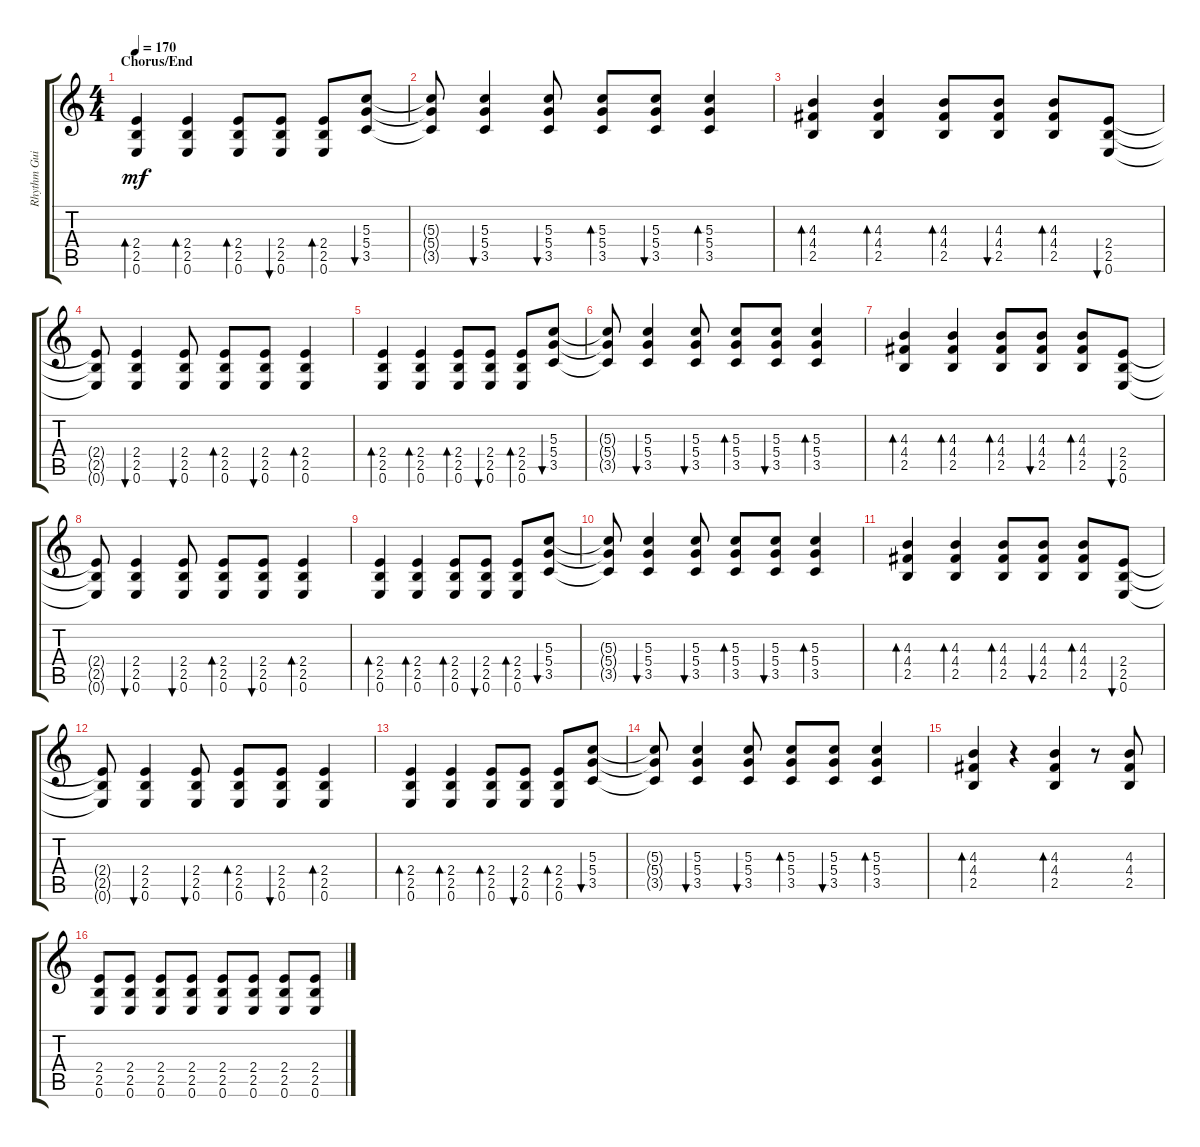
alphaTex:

\track ("Rhythm Guitar" "Rhythm Gui") {instrument overdrivenguitar}
\staff {score tabs}
\tuning (E4 B3 G3 D3 A2 E2) {hide}
\ts (4 4)
\section ("" "Chorus/End")
\tempo 170
\clef g2
\ks c
(2.4 2.5 0.6).4{bd 30 dy mf} (2.4 2.5 0.6).4{bd 30} (2.4 2.5 0.6).8{bd 30} (2.4 2.5 0.6).8{bu 30} (2.4 2.5 0.6).8{bd 30} (5.3 5.4 3.5).8{bu 30} |
(5.3{t} 5.4{t} 3.5{t}).8 (5.3 5.4 3.5).4{bu 30} (5.3 5.4 3.5).8{bu 30} (5.3 5.4 3.5).8{bd 30} (5.3 5.4 3.5).8{bu 30} (5.3 5.4 3.5).4{bd 30} |
(4.3 4.4 2.5).4{bd 30} (4.3 4.4 2.5).4{bd 30} (4.3 4.4 2.5).8{bd 30} (4.3 4.4 2.5).8{bu 30} (4.3 4.4 2.5).8{bd 30} (2.4 2.5 0.6).8{bu 30} |
(2.4{t} 2.5{t} 0.6{t}).8 (2.4 2.5 0.6).4{bu 30} (2.4 2.5 0.6).8{bu 30} (2.4 2.5 0.6).8{bd 30} (2.4 2.5 0.6).8{bu 30} (2.4 2.5 0.6).4{bd 30} |
(2.4 2.5 0.6).4{bd 30} (2.4 2.5 0.6).4{bd 30} (2.4 2.5 0.6).8{bd 30} (2.4 2.5 0.6).8{bu 30} (2.4 2.5 0.6).8{bd 30} (5.3 5.4 3.5).8{bu 30} |
(5.3{t} 5.4{t} 3.5{t}).8 (5.3 5.4 3.5).4{bu 30} (5.3 5.4 3.5).8{bu 30} (5.3 5.4 3.5).8{bd 30} (5.3 5.4 3.5).8{bu 30} (5.3 5.4 3.5).4{bd 30} |
(4.3 4.4 2.5).4{bd 30} (4.3 4.4 2.5).4{bd 30} (4.3 4.4 2.5).8{bd 30} (4.3 4.4 2.5).8{bu 30} (4.3 4.4 2.5).8{bd 30} (2.4 2.5 0.6).8{bu 30} |
(2.4{t} 2.5{t} 0.6{t}).8 (2.4 2.5 0.6).4{bu 30} (2.4 2.5 0.6).8{bu 30} (2.4 2.5 0.6).8{bd 30} (2.4 2.5 0.6).8{bu 30} (2.4 2.5 0.6).4{bd 30} |
(2.4 2.5 0.6).4{bd 30} (2.4 2.5 0.6).4{bd 30} (2.4 2.5 0.6).8{bd 30} (2.4 2.5 0.6).8{bu 30} (2.4 2.5 0.6).8{bd 30} (5.3 5.4 3.5).8{bu 30} |
(5.3{t} 5.4{t} 3.5{t}).8 (5.3 5.4 3.5).4{bu 30} (5.3 5.4 3.5).8{bu 30} (5.3 5.4 3.5).8{bd 30} (5.3 5.4 3.5).8{bu 30} (5.3 5.4 3.5).4{bd 30} |
(4.3 4.4 2.5).4{bd 30} (4.3 4.4 2.5).4{bd 30} (4.3 4.4 2.5).8{bd 30} (4.3 4.4 2.5).8{bu 30} (4.3 4.4 2.5).8{bd 30} (2.4 2.5 0.6).8{bu 30} |
(2.4{t} 2.5{t} 0.6{t}).8 (2.4 2.5 0.6).4{bu 30} (2.4 2.5 0.6).8{bu 30} (2.4 2.5 0.6).8{bd 30} (2.4 2.5 0.6).8{bu 30} (2.4 2.5 0.6).4{bd 30} |
(2.4 2.5 0.6).4{bd 30} (2.4 2.5 0.6).4{bd 30} (2.4 2.5 0.6).8{bd 30} (2.4 2.5 0.6).8{bu 30} (2.4 2.5 0.6).8{bd 30} (5.3 5.4 3.5).8{bu 30} |
(5.3{t} 5.4{t} 3.5{t}).8 (5.3 5.4 3.5).4{bu 30} (5.3 5.4 3.5).8{bu 30} (5.3 5.4 3.5).8{bd 30} (5.3 5.4 3.5).8{bu 30} (5.3 5.4 3.5).4{bd 30} |
(4.3 4.4 2.5).4{bd 30} r.4 (4.3 4.4 2.5).4{bd 30} r.8 (4.3 4.4 2.5).8 |
(2.4 2.5 0.6).8 (2.4 2.5 0.6).8 (2.4 2.5 0.6).8 (2.4 2.5 0.6).8 (2.4 2.5 0.6).8 (2.4 2.5 0.6).8 (2.4 2.5 0.6).8 (2.4 2.5 0.6).8
